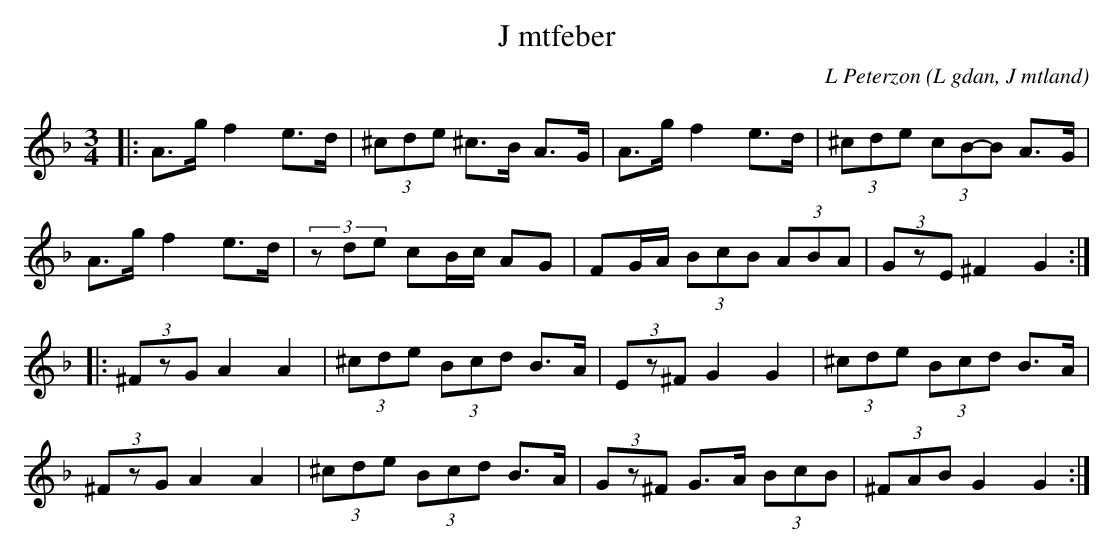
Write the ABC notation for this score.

X:1
T:J mtfeber
C: L Peterzon
O:L gdan, J mtland
M:3/4
L:1/8
K:Dm
|: A>g f2 e>d|(3^cde ^c>B A>G|A>g f2 e>d|(3^cde (3cB-B A>G|
A>g f2 e>d|(3zde cB/c/ AG|FG/A/ (3BcB (3ABA|(3GzE ^F2 G2:|
|:(3^FzG A2 A2|(3^cde (3Bcd B>A|(3Ez^F G2 G2|(3^cde (3Bcd B>A|
(3^FzG A2 A2|(3^cde (3Bcd B>A| (3Gz^F G>A (3BcB|(3^FAB G2 G2:|
